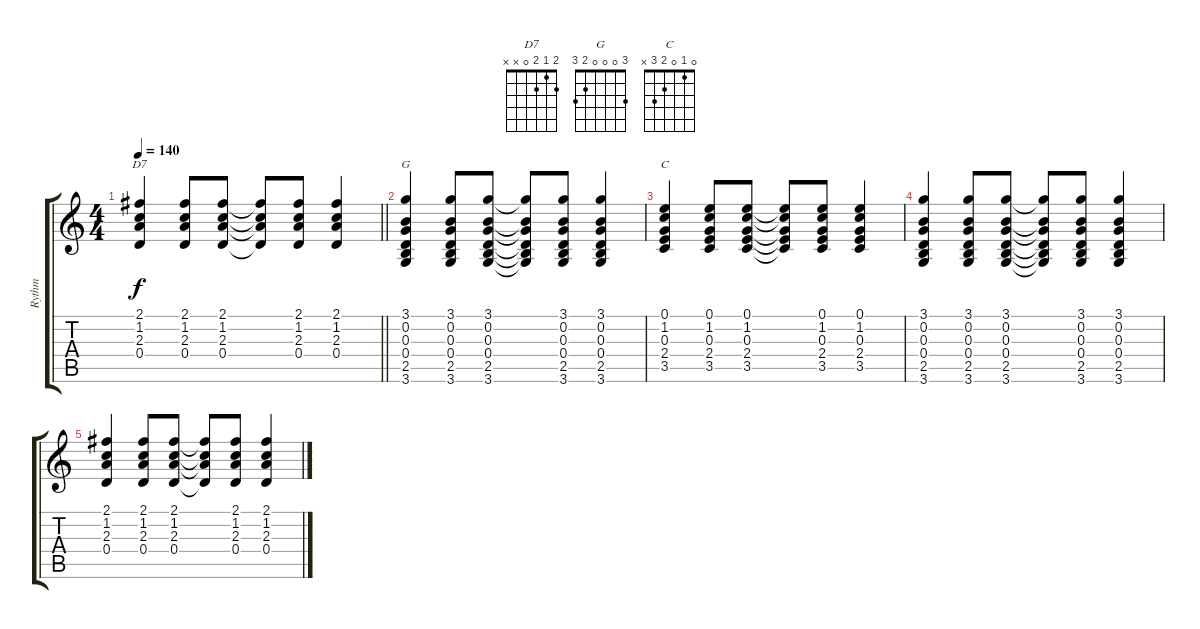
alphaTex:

\track ("Rythm" "Rythm") {instrument acousticguitarsteel}
\staff {score tabs}
\tuning (E4 B3 G3 D3 A2 E2) {hide}
\chord ("D7" 2 1 2 0 x x)
\chord ("G" 3 0 0 0 2 3)
\chord ("C" 0 1 0 2 3 x)
\ts (4 4)
\tempo 140
\clef g2
\barLineRight lightlight
\ks c
(2.1 1.2 2.3 0.4).4{ch "D7" dy f} (2.1 1.2 2.3 0.4).8 (2.1 1.2 2.3 0.4).8 (2.1{t} 1.2{t} 2.3{t} 0.4{t}).8 (2.1 1.2 2.3 0.4).8 (2.1 1.2 2.3 0.4).4 |
(3.1 0.2 0.3 0.4 2.5 3.6).4{ch "G"} (3.1 0.2 0.3 0.4 2.5 3.6).8 (3.1 0.2 0.3 0.4 2.5 3.6).8 (3.1{t} 0.2{t} 0.3{t} 0.4{t} 2.5{t} 3.6{t}).8 (3.1 0.2 0.3 0.4 2.5 3.6).8 (3.1 0.2 0.3 0.4 2.5 3.6).4 |
(0.1 1.2 0.3 2.4 3.5).4{ch "C"} (0.1 1.2 0.3 2.4 3.5).8 (0.1 1.2 0.3 2.4 3.5).8 (0.1{t} 1.2{t} 0.3{t} 2.4{t} 3.5{t}).8 (0.1 1.2 0.3 2.4 3.5).8 (0.1 1.2 0.3 2.4 3.5).4 |
(3.1 0.2 0.3 0.4 2.5 3.6).4 (3.1 0.2 0.3 0.4 2.5 3.6).8 (3.1 0.2 0.3 0.4 2.5 3.6).8 (3.1{t} 0.2{t} 0.3{t} 0.4{t} 2.5{t} 3.6{t}).8 (3.1 0.2 0.3 0.4 2.5 3.6).8{volume 0} (3.1 0.2 0.3 0.4 2.5 3.6).4 |
(2.1 1.2 2.3 0.4).4 (2.1 1.2 2.3 0.4).8 (2.1 1.2 2.3 0.4).8 (2.1{t} 1.2{t} 2.3{t} 0.4{t}).8 (2.1 1.2 2.3 0.4).8 (2.1 1.2 2.3 0.4).4
